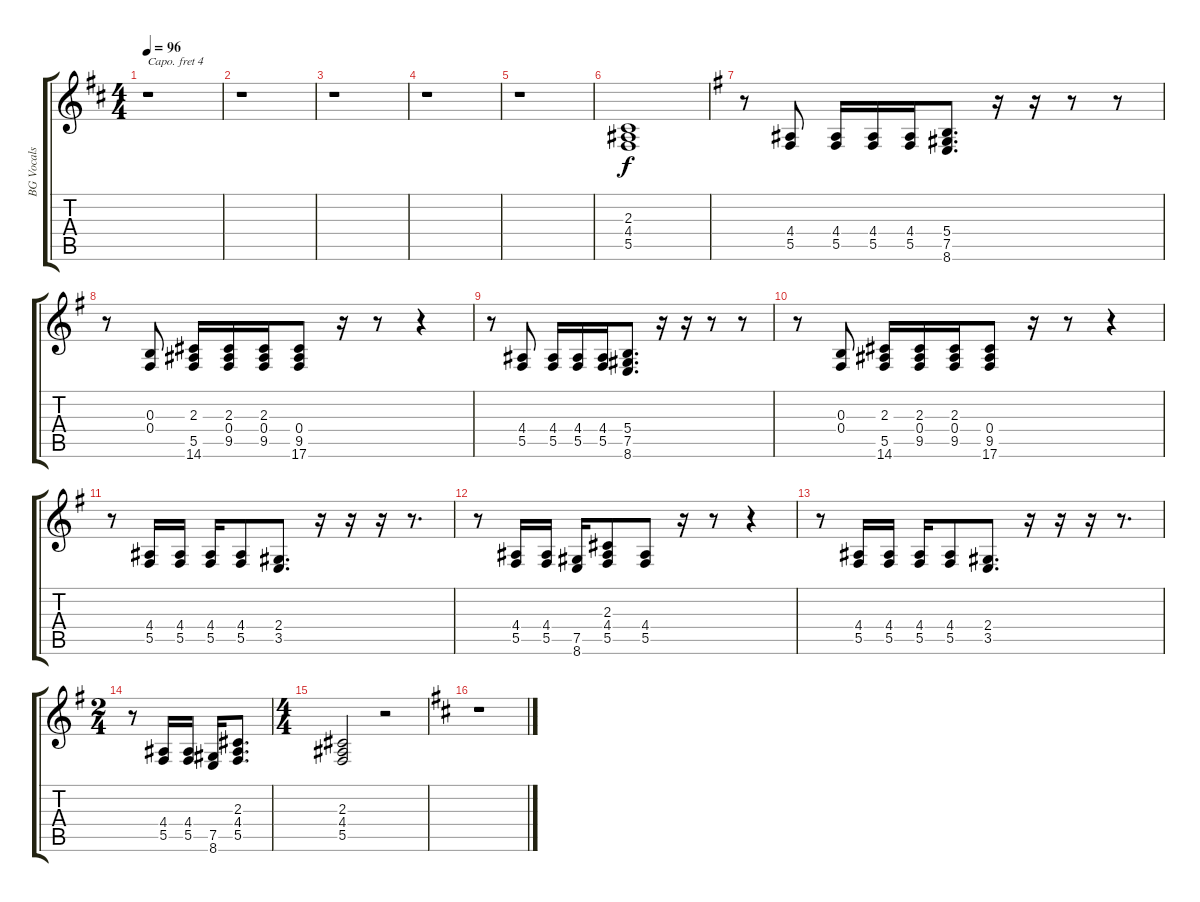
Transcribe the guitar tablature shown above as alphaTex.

\track ("BG Vocals" "BG Vocals") {instrument altosax}
\staff {score tabs}
\capo 4
\tuning (E4 B3 G3 D3 A2 E2) {hide}
\ts (4 4)
\tempo 96
\clef g2
\ks d
r.1{dy f} |
r.1 |
r.1 |
r.1 |
r.1 |
(2.3 4.4 5.5).1 |
\ks g
r.8 (4.4 5.5).8 (4.4 5.5).16 (4.4 5.5).16 (4.4 5.5).16 (5.4 7.5 8.6).8{d} r.16 r.16 r.8 r.8 |
r.8 (0.3 0.4).8 (2.3 5.5 14.6).16 (2.3 0.4 9.5).16 (2.3 0.4 9.5).16 (0.4 9.5 17.6).8 r.16 r.8 r.4 |
r.8 (4.4 5.5).8 (4.4 5.5).16 (4.4 5.5).16 (4.4 5.5).16 (5.4 7.5 8.6).8{d} r.16 r.16 r.8 r.8 |
r.8 (0.3 0.4).8 (2.3 5.5 14.6).16 (2.3 0.4 9.5).16 (2.3 0.4 9.5).16 (0.4 9.5 17.6).8 r.16 r.8 r.4 |
r.8 (4.4 5.5).16 (4.4 5.5).16 (4.4 5.5).16 (4.4 5.5).8 (2.4 3.5).8{d} r.16 r.16 r.16 r.8{d} |
r.8 (4.4 5.5).16 (4.4 5.5).16 (7.5 8.6).16 (2.3 4.4 5.5).8 (4.4 5.5).8 r.16 r.8 r.4 |
r.8 (4.4 5.5).16 (4.4 5.5).16 (4.4 5.5).16 (4.4 5.5).8 (2.4 3.5).8{d} r.16 r.16 r.16 r.8{d} |
\ts (2 4)
r.8 (4.4 5.5).16 (4.4 5.5).16 (7.5 8.6).16 (2.3 4.4 5.5).8{d} |
\ts (4 4)
(2.3 4.4 5.5).2 r.2 |
\ks d
r.1
